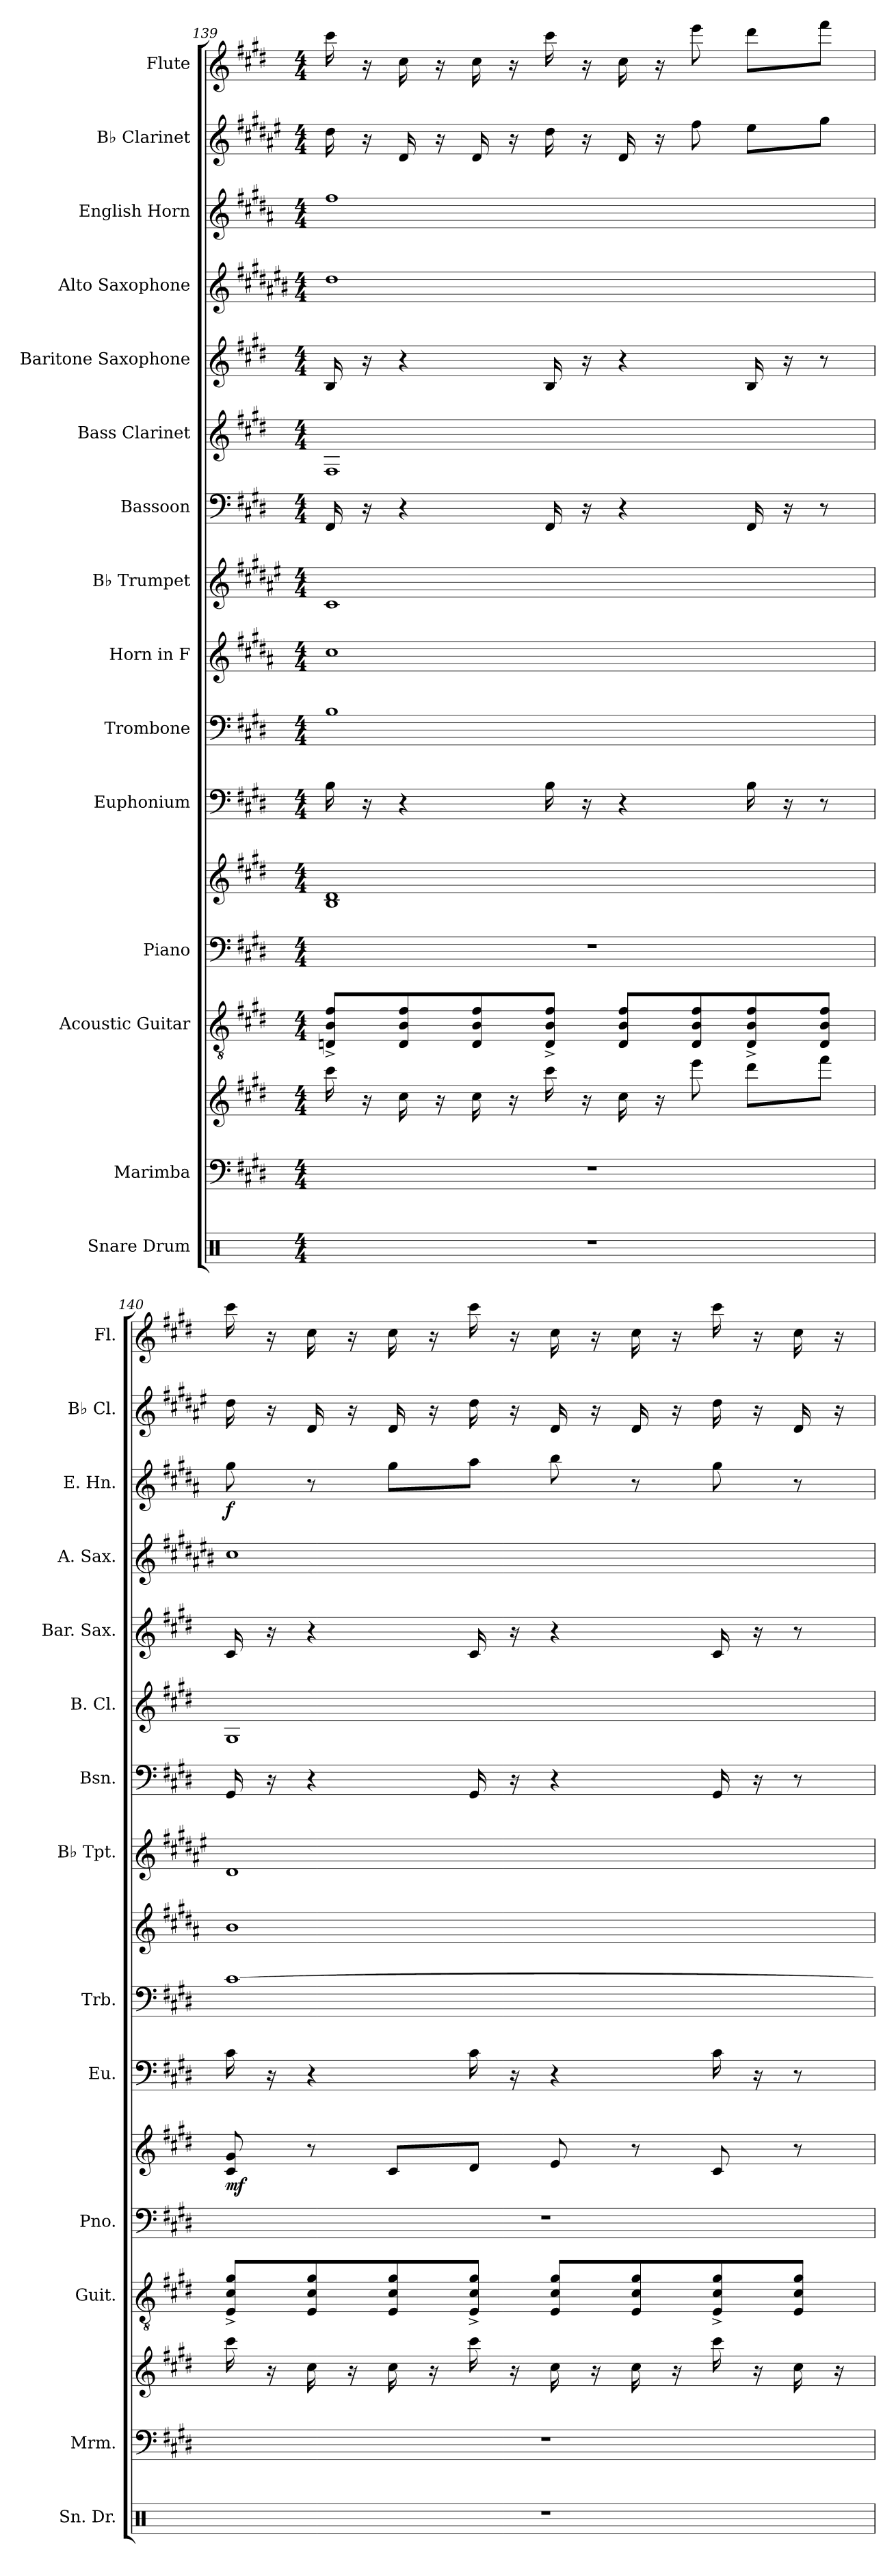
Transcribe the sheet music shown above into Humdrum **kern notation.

**kern	**kern	**kern	**kern	**kern	**kern	**dynam	**kern	**kern	**kern	**kern	**kern	**kern	**kern	**kern	**kern	**dynam	**kern	**kern
*part15	*part14	*part14	*part13	*part12	*part12	*part12	*part11	*part10	*part9	*part8	*part7	*part6	*part5	*part4	*part3	*part3	*part2	*part1
*staff17	*staff16	*staff15	*staff14	*staff13	*staff12	*staff12/13	*staff11	*staff10	*staff9	*staff8	*staff7	*staff6	*staff5	*staff4	*staff3	*staff3	*staff2	*staff1
*I"Snare Drum	*I"Marimba	*	*I"Acoustic Guitar	*I"Piano	*	*	*I"Euphonium	*I"Trombone	*I"Horn in F	*I"B♭ Trumpet	*I"Bassoon	*I"Bass Clarinet	*I"Baritone Saxophone	*I"Alto Saxophone	*I"English Horn	*	*I"B♭ Clarinet	*I"Flute
*I'Sn. Dr.	*I'Mrm.	*	*I'Guit.	*I'Pno.	*	*	*I'Eu.	*I'Trb.	*	*I'B♭ Tpt.	*I'Bsn.	*I'B. Cl.	*I'Bar. Sax.	*I'A. Sax.	*I'E. Hn.	*	*I'B♭ Cl.	*I'Fl.
*clefX	*clefF4	*clefG2	*clefGv2	*clefF4	*clefG2	*	*clefF4	*clefF4	*clefG2	*clefG2	*clefF4	*clefG2	*clefG2	*clefG2	*clefG2	*	*clefG2	*clefG2
*	*	*	*	*	*	*	*	*	*ITrd4c7	*ITrd1c2	*	*ITrd8c14	*ITrd12c21	*ITrd5c9	*ITrd4c7	*	*ITrd1c2	*
*k[]	*k[f#c#g#d#]	*k[f#c#g#d#]	*k[f#c#g#d#]	*k[f#c#g#d#]	*k[f#c#g#d#]	*	*k[f#c#g#d#]	*k[f#c#g#d#]	*k[f#c#g#d#]	*k[f#c#g#d#]	*k[f#c#g#d#]	*k[f#c#g#d#]	*k[f#c#g#d#]	*k[f#c#g#d#]	*k[f#c#g#d#]	*	*k[f#c#g#d#]	*k[f#c#g#d#]
*M4/4	*M4/4	*M4/4	*M4/4	*M4/4	*M4/4	*	*M4/4	*M4/4	*M4/4	*M4/4	*M4/4	*M4/4	*M4/4	*M4/4	*M4/4	*	*M4/4	*M4/4
=139	=139	=139	=139	=139	=139	=139	=139	=139	=139	=139	=139	=139	=139	=139	=139	=139	=139	=139
1r	1r	16ccc#\	8Dn/^ 8B/^ 8f#/^L	1r	1B 1d#	.	16B\	1B	1f#	1B	16FF#/	1FF#	16BB/	1f#	1b	.	16cc#\	16ccc#\
.	.	16r	.	.	.	.	16r	.	.	.	16r	.	16r	.	.	.	16r	16r
.	.	16cc#\	8D/ 8B/ 8f#/	.	.	.	4r	.	.	.	4r	.	4r	.	.	.	16c#/	16cc#\
.	.	16r	.	.	.	.	.	.	.	.	.	.	.	.	.	.	16r	16r
.	.	16cc#\	8D/ 8B/ 8f#/	.	.	.	.	.	.	.	.	.	.	.	.	.	16c#/	16cc#\
.	.	16r	.	.	.	.	.	.	.	.	.	.	.	.	.	.	16r	16r
.	.	16ccc#\	8D/^ 8B/^ 8f#/^J	.	.	.	16B\	.	.	.	16FF#/	.	16BB/	.	.	.	16cc#\	16ccc#\
.	.	16r	.	.	.	.	16r	.	.	.	16r	.	16r	.	.	.	16r	16r
.	.	16cc#\	8D/ 8B/ 8f#/L	.	.	.	4r	.	.	.	4r	.	4r	.	.	.	16c#/	16cc#\
.	.	16r	.	.	.	.	.	.	.	.	.	.	.	.	.	.	16r	16r
.	.	8eee\	8D/ 8B/ 8f#/	.	.	.	.	.	.	.	.	.	.	.	.	.	8ee\	8eee\
.	.	8ddd#\L	8D/^ 8B/^ 8f#/^	.	.	.	16B\	.	.	.	16FF#/	.	16BB/	.	.	.	8dd#\L	8ddd#\L
.	.	.	.	.	.	.	16r	.	.	.	16r	.	16r	.	.	.	.	.
.	.	8fff#\J	8D/ 8B/ 8f#/J	.	.	.	8r	.	.	.	8r	.	8r	.	.	.	8ff#\J	8fff#\J
!!LO:PB:g=z
=140	=140	=140	=140	=140	=140	=140	=140	=140	=140	=140	=140	=140	=140	=140	=140	=140	=140	=140
!	!	!	!	!	!	!LO:DY:b	!	!	!	!	!	!	!	!	!	!LO:DY:b	!	!
1r	1r	16ccc#\	8E/^ 8c#/^ 8g#/^L	1r	8c#/ 8g#/	mf	16c#\	[1c#	1e	1c#	16GG#/	1GG#	16C#/	1e	8cc#\	f	16cc#\	16ccc#\
.	.	16r	.	.	.	.	16r	.	.	.	16r	.	16r	.	.	.	16r	16r
.	.	16cc#\	8E/ 8c#/ 8g#/	.	8r	.	4r	.	.	.	4r	.	4r	.	8r	.	16c#/	16cc#\
.	.	16r	.	.	.	.	.	.	.	.	.	.	.	.	.	.	16r	16r
.	.	16cc#\	8E/ 8c#/ 8g#/	.	8c#/L	.	.	.	.	.	.	.	.	.	8cc#\L	.	16c#/	16cc#\
.	.	16r	.	.	.	.	.	.	.	.	.	.	.	.	.	.	16r	16r
.	.	16ccc#\	8E/^ 8c#/^ 8g#/^J	.	8d#/J	.	16c#\	.	.	.	16GG#/	.	16C#/	.	8dd#\J	.	16cc#\	16ccc#\
.	.	16r	.	.	.	.	16r	.	.	.	16r	.	16r	.	.	.	16r	16r
.	.	16cc#\	8E/ 8c#/ 8g#/L	.	8e/	.	4r	.	.	.	4r	.	4r	.	8ee\	.	16c#/	16cc#\
.	.	16r	.	.	.	.	.	.	.	.	.	.	.	.	.	.	16r	16r
.	.	16cc#\	8E/ 8c#/ 8g#/	.	8r	.	.	.	.	.	.	.	.	.	8r	.	16c#/	16cc#\
.	.	16r	.	.	.	.	.	.	.	.	.	.	.	.	.	.	16r	16r
.	.	16ccc#\	8E/^ 8c#/^ 8g#/^	.	8c#/	.	16c#\	.	.	.	16GG#/	.	16C#/	.	8cc#\	.	16cc#\	16ccc#\
.	.	16r	.	.	.	.	16r	.	.	.	16r	.	16r	.	.	.	16r	16r
.	.	16cc#\	8E/ 8c#/ 8g#/J	.	8r	.	8r	.	.	.	8r	.	8r	.	8r	.	16c#/	16cc#\
.	.	16r	.	.	.	.	.	.	.	.	.	.	.	.	.	.	16r	16r
=	=	=	=	=	=	=	=	=	=	=	=	=	=	=	=	=	=	=
*-	*-	*-	*-	*-	*-	*-	*-	*-	*-	*-	*-	*-	*-	*-	*-	*-	*-	*-
